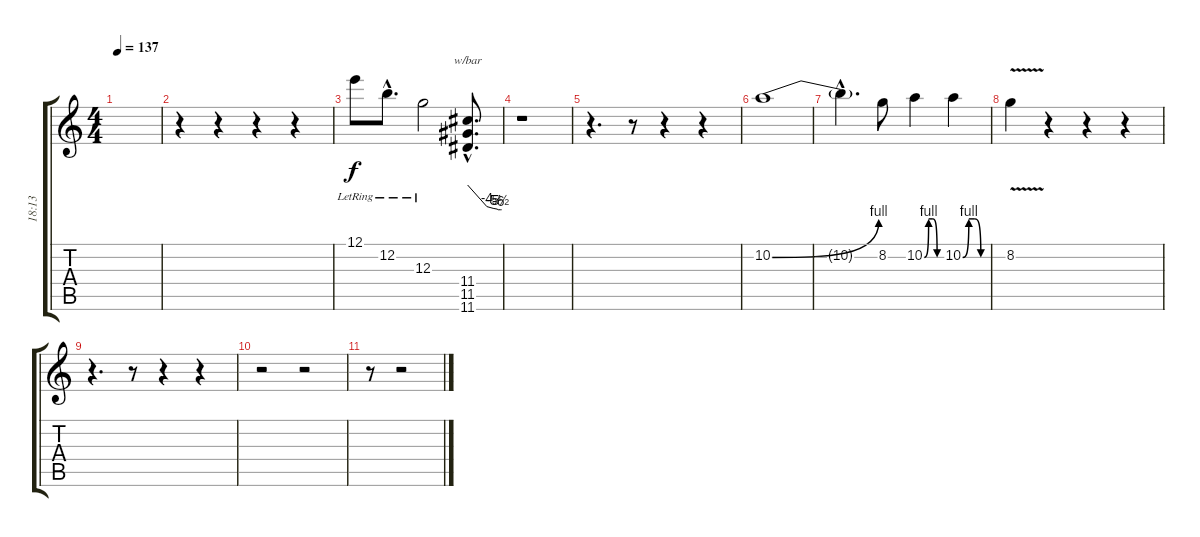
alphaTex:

\track ("18:13" "18:13") {instrument distortionguitar}
\staff {score tabs}
\tuning (E4 B3 G3 D3 A2 E2) {hide}
\ts (4 4)
\tempo 137
\clef g2
\ks c
|
r.4 r.4 r.4 r.4 |
12.1{lr}.8 12.2{hac lr}.8{d} 12.3{lr}.2 (11.4{hac} 11.5{hac} 11.6{hac}).8{d tbe (custom default 0 0 34 -16 45 -20 52 -22 54 -24 58 -24 60 -24)} |
r.1 |
r.4{d} r.8 r.4 r.4 |
10.2{be (bend 0 0 60 4)}.1 |
10.2{hac t}.4{d} 8.2.8 10.2{be (custom 0 0 15 4 30 4 45 0 60 0)}.4 10.2{be (custom 0 0 15 4 30 4 45 0 60 0)}.4 |
8.2{v}.4 r.4 r.4 r.4 |
r.4{d} r.8 r.4 r.4 |
r.2 r.2 |
r.8 r.2
